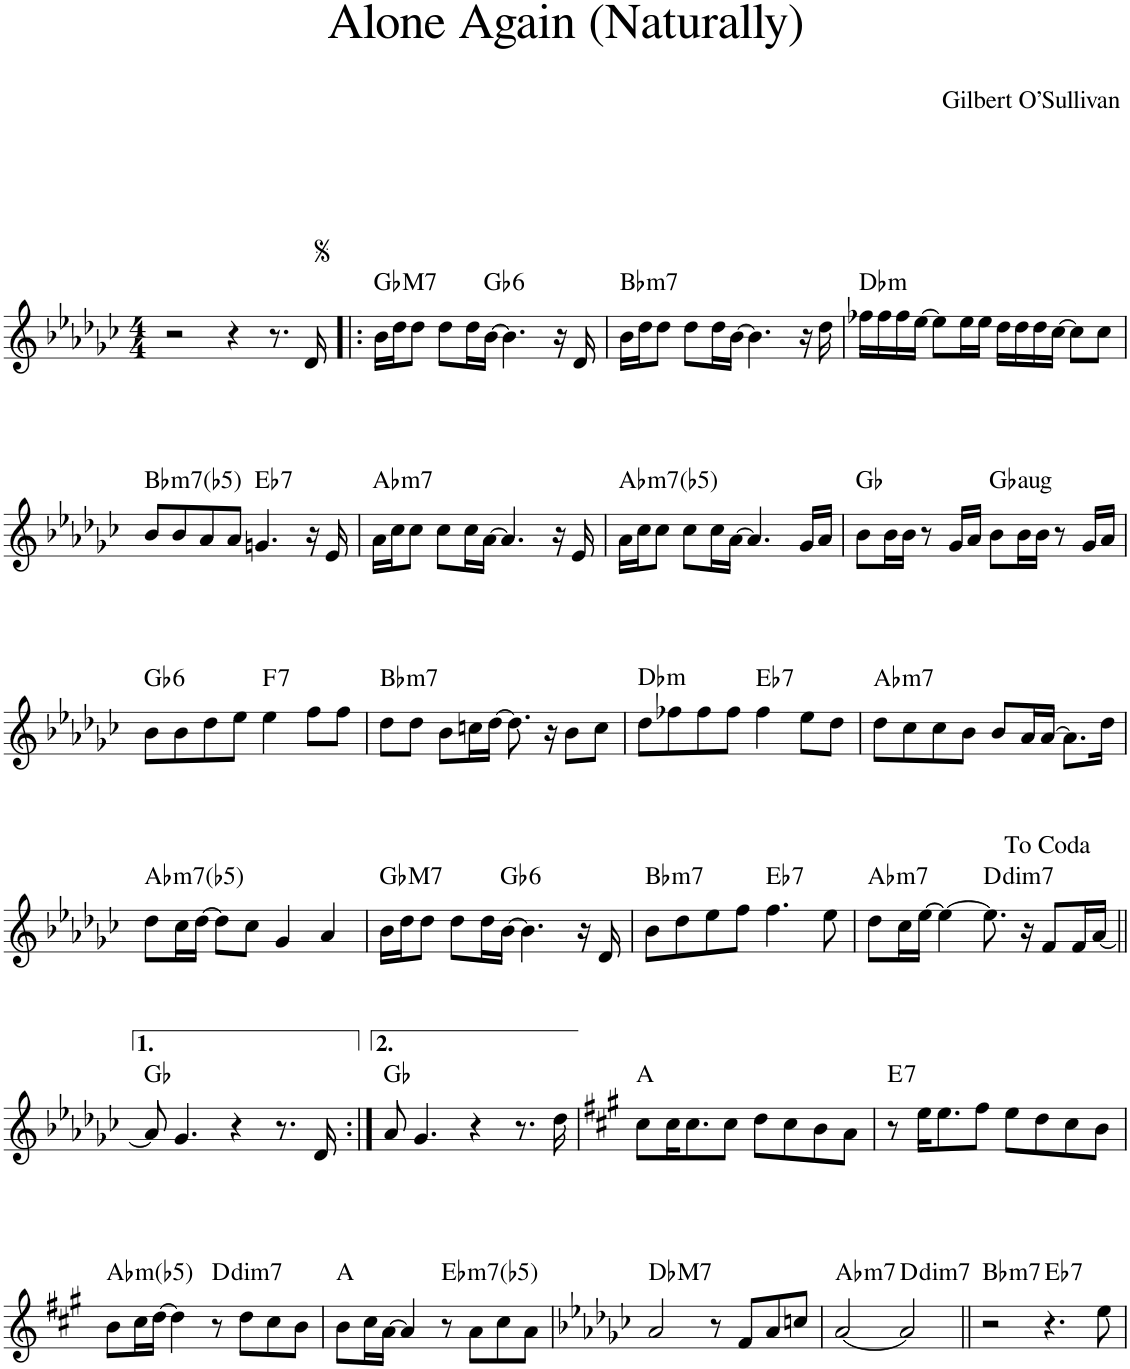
**kern	**harte
*part1	*part1
*staff1	*
*I"Piano	*
*I'Pno.	*
*clefG2	*
*k[b-e-a-d-g-c-]	*
*M4/4	*
=1	=1
2r	.
4r	.
8.r	.
16d-/	.
=2!|:	=2!|:
!	!LO:H:kt=M7
16b-\LL	Gb:maj7
16dd-\J	.
8dd-\J	.
8dd-\L	.
16dd-\L	.
!	!LO:H:kt=6
[16b-\JJ	Gb:maj6
4.b-\]	.
16r	.
16d-/	.
=3	=3
!	!LO:H:kt=m7
16b-\LL	Bb:min7
16dd-\J	.
8dd-\J	.
8dd-\L	.
16dd-\L	.
[16b-\JJ	.
4.b-\]	.
16r	.
16dd-\	.
=4	=4
!	!LO:H:kt=m
16ff-X\LL	Db:min
16ff-\	.
16ff-\	.
[16ee-\JJ	.
8ee-\L]	.
16ee-\L	.
16ee-\JJ	.
16dd-\LL	.
16dd-\	.
16dd-\	.
[16cc-\JJ	.
8cc-\L]	.
8cc-\J	.
!!LO:LB:g=z
=5	=5
!	!LO:H:kt=m7(b5)
8b-/L	Bb:hdim7
8b-/	.
8a-/	.
8a-/J	.
!	!LO:H:kt=7
4.gn/	Eb:7
16r	.
16e-/	.
=6	=6
!	!LO:H:kt=m7
16a-\LL	Ab:min7
16cc-\J	.
8cc-\J	.
8cc-\L	.
16cc-\L	.
[16a-\JJ	.
4.a-/]	.
16r	.
16e-/	.
=7	=7
!	!LO:H:kt=m7(b5)
16a-\LL	Ab:hdim7
16cc-\J	.
8cc-\J	.
8cc-\L	.
16cc-\L	.
[16a-\JJ	.
4.a-/]	.
16g-/LL	.
16a-/JJ	.
=8	=8
8b-\L	Gb:maj
16b-\L	.
16b-\JJ	.
8r	.
16g-/LL	.
16a-/JJ	.
!	!LO:H:kt=aug
8b-\L	Gb:aug
16b-\L	.
16b-\JJ	.
8r	.
16g-/LL	.
16a-/JJ	.
!!LO:LB:g=z
=9	=9
!	!LO:H:kt=6
8b-\L	Gb:maj6
8b-\	.
8dd-\	.
8ee-\J	.
!	!LO:H:kt=7
4ee-\	F:7
8ff\L	.
8ff\J	.
=10	=10
!	!LO:H:kt=m7
8dd-\L	Bb:min7
8dd-\J	.
8b-\L	.
16ccn\L	.
[16dd-\JJ	.
8.dd-\]	.
16r	.
8b-\L	.
8cc\J	.
=11	=11
!	!LO:H:kt=m
8dd-\L	Db:min
8ff-X\	.
8ff-\	.
8ff-\J	.
!	!LO:H:kt=7
4ff-\	Eb:7
8ee-\L	.
8dd-\J	.
=12	=12
!	!LO:H:kt=m7
8dd-\L	Ab:min7
8cc-\	.
8cc-\	.
8b-\J	.
8b-/L	.
16a-/L	.
[16a-/JJ	.
8.a-\L]	.
16dd-\Jk	.
!!LO:LB:g=z
=13	=13
!	!LO:H:kt=m7(b5)
8dd-\L	Ab:hdim7
16cc-\L	.
[16dd-\JJ	.
8dd-\L]	.
8cc-\J	.
4g-/	.
4a-/	.
=14	=14
!	!LO:H:kt=M7
16b-\LL	Gb:maj7
16dd-\J	.
8dd-\J	.
8dd-\L	.
16dd-\L	.
!	!LO:H:kt=6
[16b-\JJ	Gb:maj6
4.b-\]	.
16r	.
16d-/	.
=15	=15
!	!LO:H:kt=m7
8b-\L	Bb:min7
8dd-\	.
8ee-\	.
8ff\J	.
!	!LO:H:kt=7
4.ff\	Eb:7
8ee-\	.
=16	=16
!	!LO:H:kt=m7
8dd-\L	Ab:min7
16cc-\L	.
[16ee-\JJ	.
4ee-\_	.
!	!LO:H:kt=dim7
8.ee-\]	D:dim7
16r	.
8f/L	.
16f/L	.
[16a-/JJ	.
!!LO:LB:g=z
=17||	=17||
8a-/]	Gb:maj
4.g-/	.
4r	.
8.r	.
16d-/	.
=18:|!	=18:|!
8a-/	Gb:maj
4.g-/	.
4r	.
8.r	.
16dd-\	.
=19	=19
*k[f#c#g#]	*
8cc#\L	A:maj
16cc#\K	.
8.cc#\	.
8cc#\J	.
8dd\L	.
8cc#\	.
8b\	.
8a\J	.
=20	=20
!	!LO:H:kt=7
8r	E:7
16ee\KL	.
8.ee\	.
8ff#\J	.
8ee\L	.
8dd\	.
8cc#\	.
8b\J	.
!!LO:LB:g=z
=21	=21
!	!LO:H:kt=m
8b\L	Ab:(b3,b5)
16cc#\L	.
[16dd\JJ	.
4dd\]	.
!	!LO:H:kt=dim7
8r	D:dim7
8dd\L	.
8cc#\	.
8b\J	.
=22	=22
8b\L	A:maj
16cc#\L	.
[16a\JJ	.
4a/]	.
!	!LO:H:kt=m7(b5)
8r	Eb:hdim7
8a\L	.
8cc#\	.
8a\J	.
=23	=23
*k[b-e-a-d-g-c-]	*
!	!LO:H:kt=M7
2a-/	Db:maj7
8r	.
8f/L	.
8a-/	.
8ccn/J	.
=24	=24
!	!LO:H:kt=m7
[2a-/	Ab:min7
!	!LO:H:kt=dim7
2a-/]	D:dim7
=25||	=25||
!	!LO:H:kt=m7
2r	Bb:min7
!	!LO:H:kt=7
4.r	Eb:7
8ee-\	.
=	=
*-	*-
